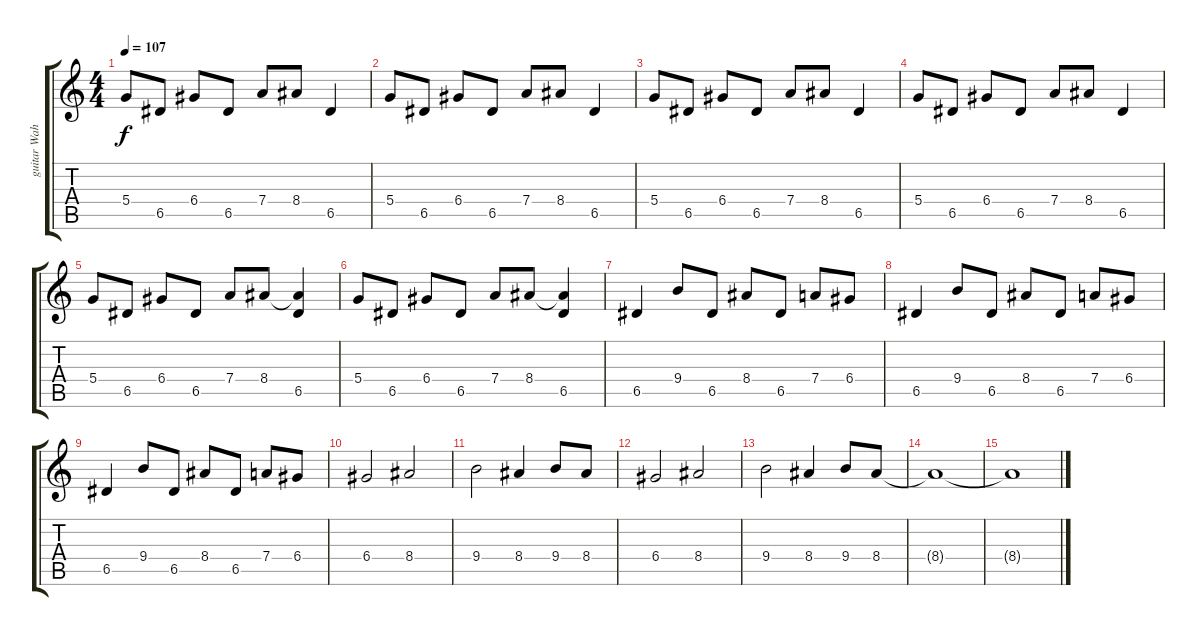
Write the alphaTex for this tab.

\track ("guitar Wah Wah" "guitar Wah") {instrument electricguitarjazz}
\staff {score tabs}
\tuning (E4 B3 G3 D3 A2 E2) {hide}
\ts (4 4)
\tempo 107
\clef g2
\ks c
5.4.8{dy f} 6.5.8 6.4.8 6.5.8 7.4.8 8.4.8 6.5.4 |
5.4.8 6.5.8 6.4.8 6.5.8 7.4.8 8.4.8 6.5.4 |
5.4.8 6.5.8 6.4.8 6.5.8 7.4.8 8.4.8 6.5.4 |
5.4.8 6.5.8 6.4.8 6.5.8 7.4.8 8.4.8 6.5.4 |
5.4.8 6.5.8 6.4.8 6.5.8 7.4.8 8.4.8 (8.4{t} 6.5).4 |
5.4.8 6.5.8 6.4.8 6.5.8 7.4.8 8.4.8 (8.4{t} 6.5).4 |
6.5.4 9.4.8 6.5.8 8.4.8 6.5.8 7.4.8 6.4.8 |
6.5.4 9.4.8 6.5.8 8.4.8 6.5.8 7.4.8 6.4.8 |
6.5.4 9.4.8 6.5.8 8.4.8 6.5.8 7.4.8 6.4.8 |
6.4.2 8.4.2 |
9.4.2 8.4.4 9.4.8 8.4.8 |
6.4.2 8.4.2 |
9.4.2 8.4.4 9.4.8 8.4.8 |
8.4{t}.1 |
8.4{t}.1
